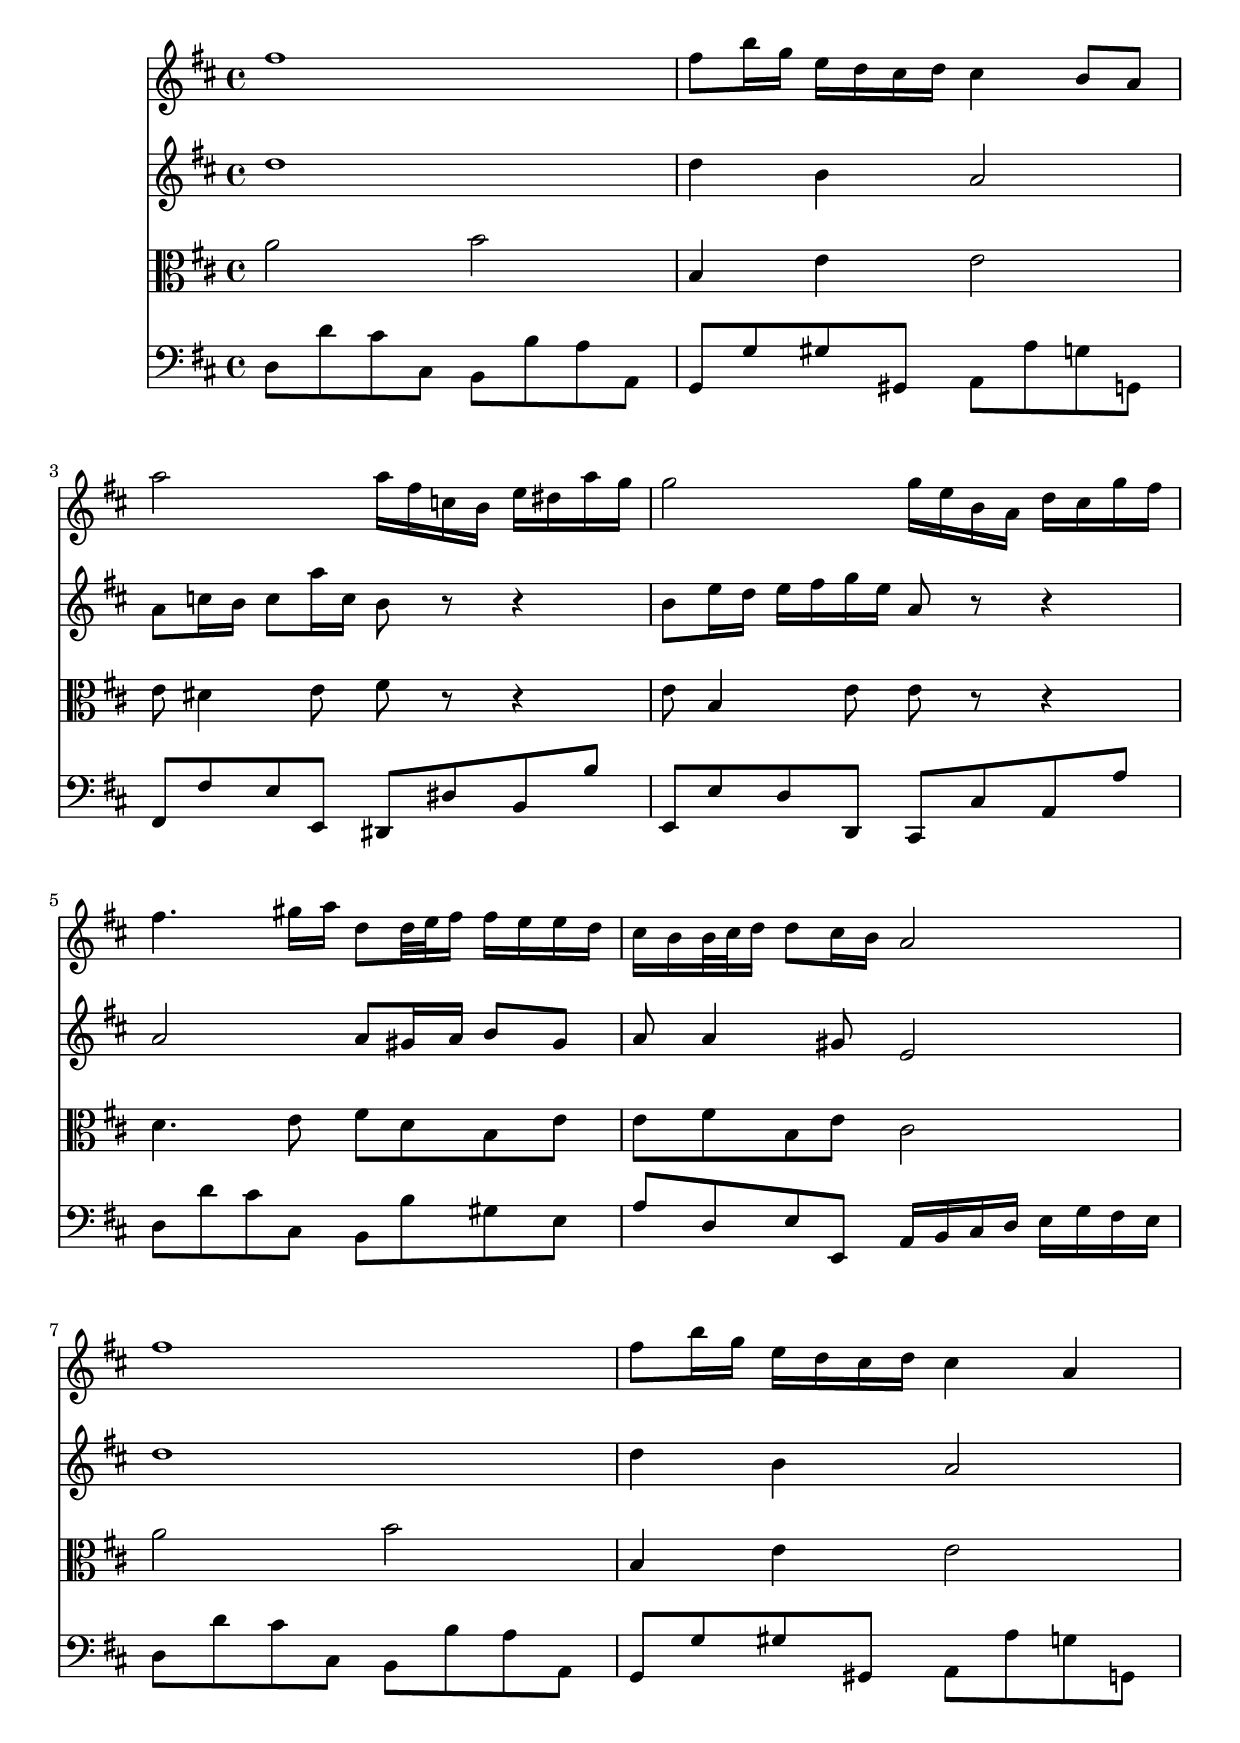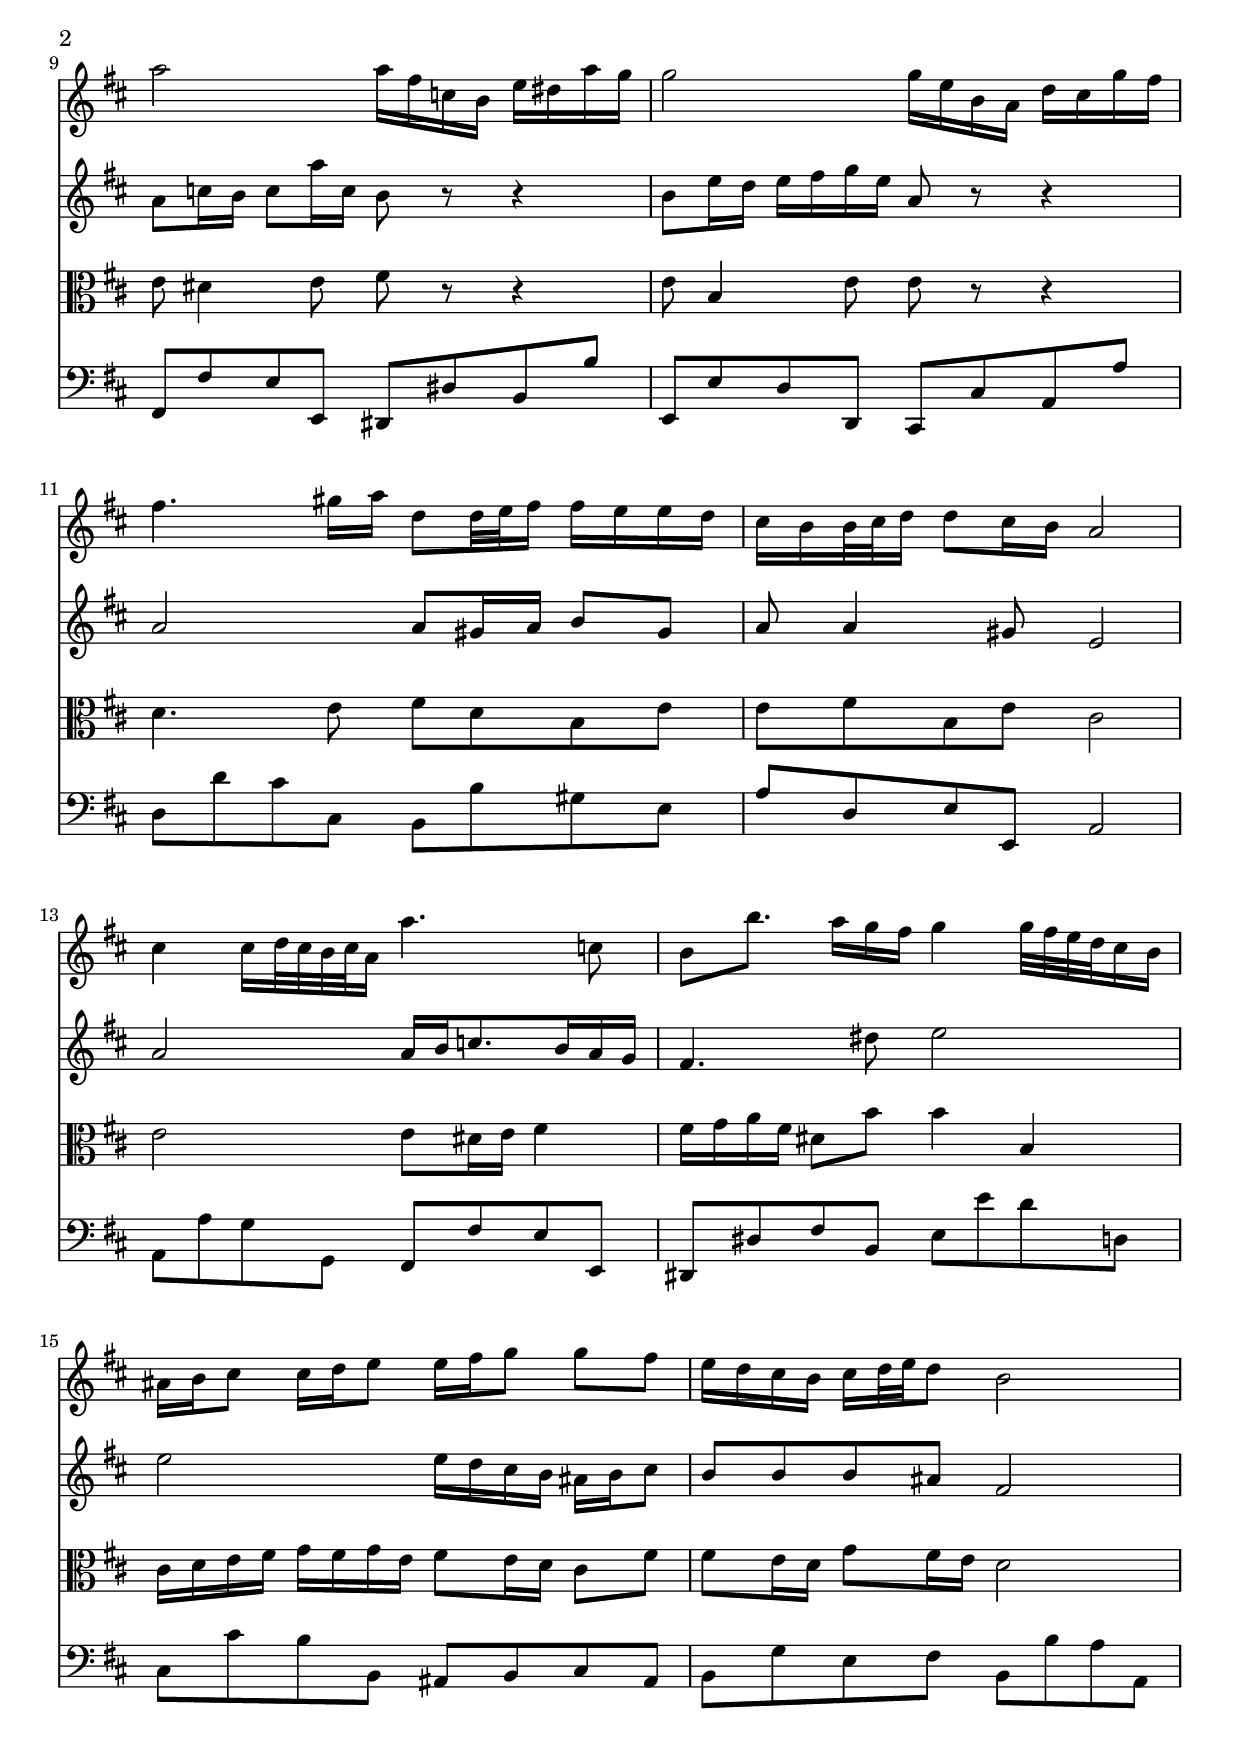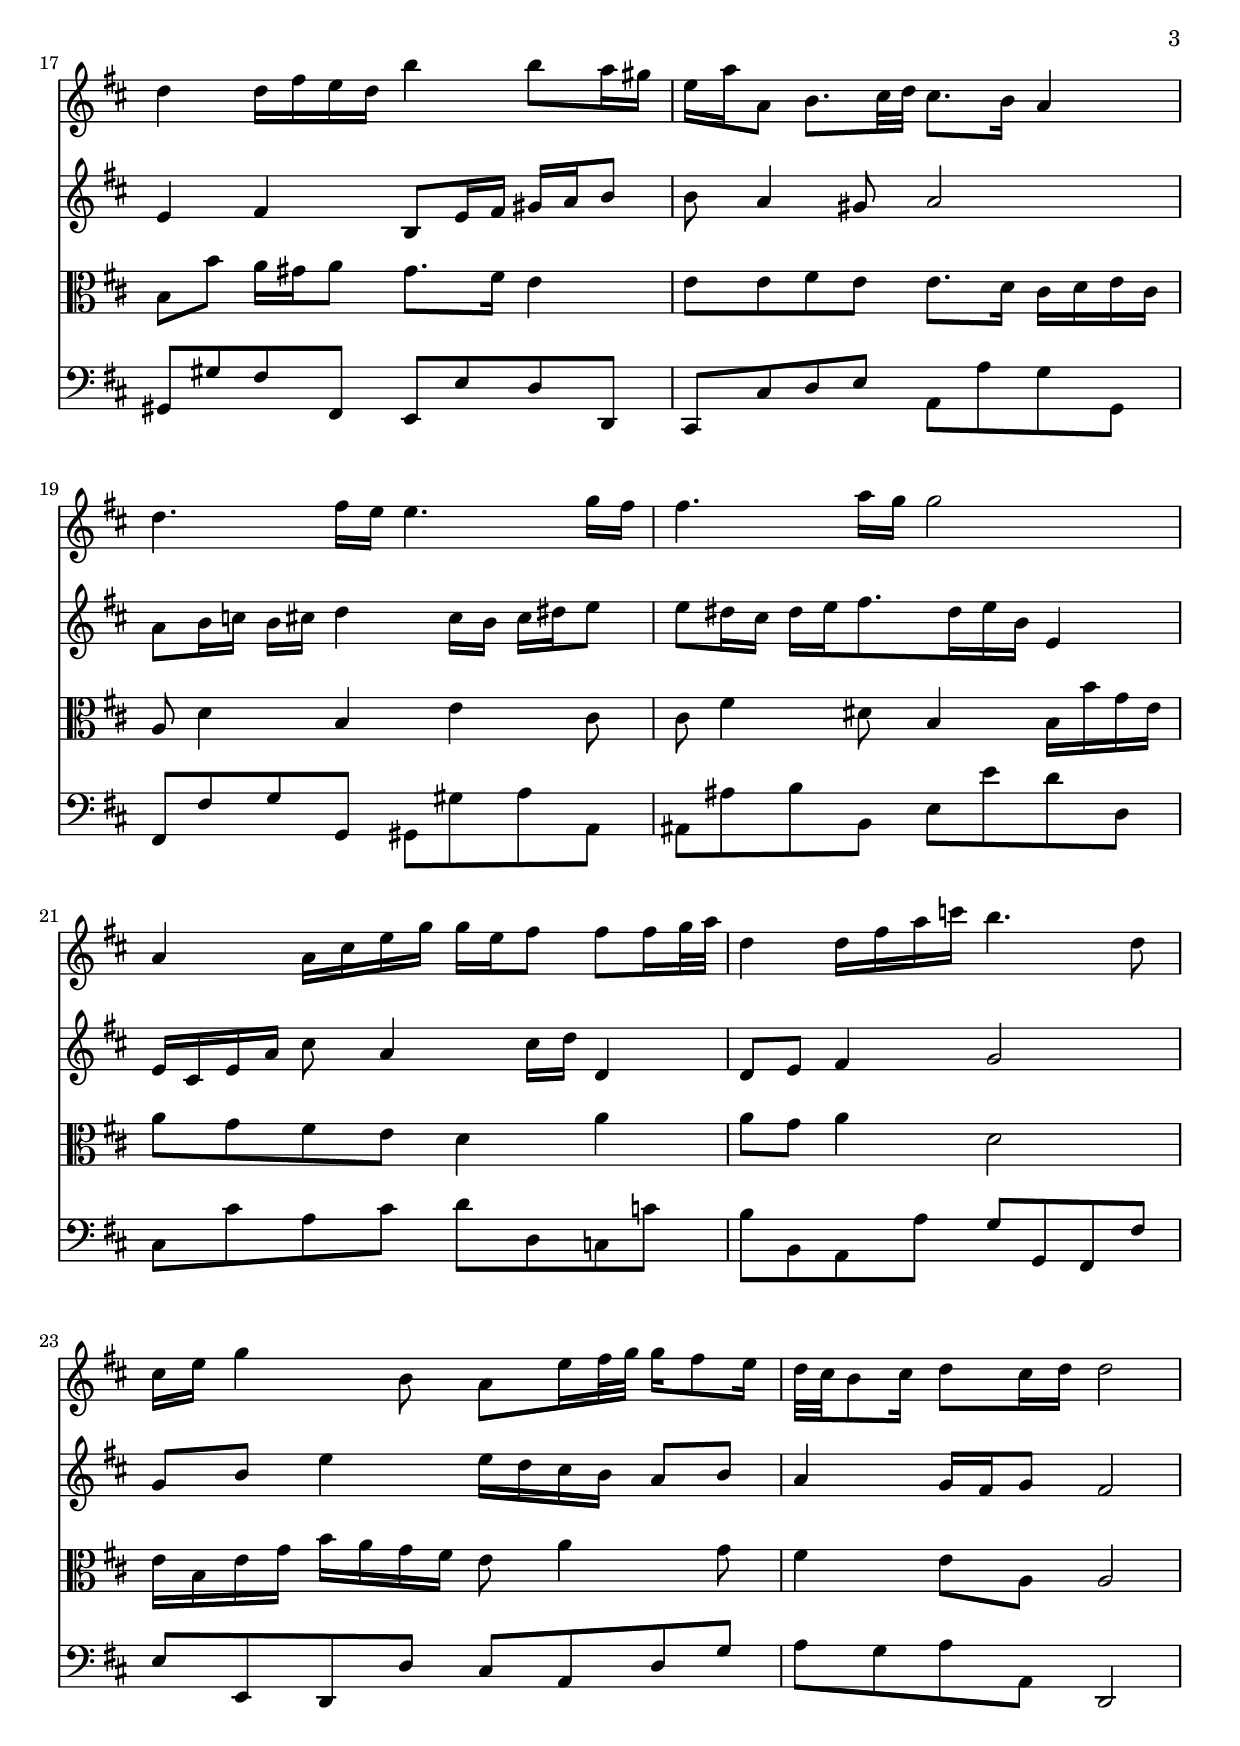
% JS Bach's Air on the G String (doesn't have liasons or other things.... have to develop support for it)

<<
\new Staff \relative c'' {
        \key d \major
        fis1
        
        fis8 b16 g e d cis d cis4 b8 a
        
        a'2a16 fis c b e dis a' g
        
        g2 g16 e b a d cis g' fis
        
        fis4. gis16 a d,8 d32 e fis16 fis e e d

        % first end
        cis b b32 cis d16 d8 cis16 b a2
        
        % repeat
        fis'1
        
        fis8 b16 g e d cis d cis4 a
        
        a'2 a16 fis c b e dis a' g
        
        g2 g16 e b a d cis g' fis
        
        fis4. gis16 a d,8 d32 e fis16 fis e e d
        
        %second end
        cis b b32 cis d16 d8 cis16 b a2
        
        % second part
        cis4 cis16 d32 cis b cis a16 a'4. c,8
        
        b b'8. a16 g fis g4 g32 fis e d cis16 b
        
        ais b cis8 cis16 d e8 e16 fis g8 g fis
        
        e16 d cis b cis d32 e d8 b2
        
        d4 d16 fis e d b'4 b8 a16 gis
        
        e a a,8 b8. cis32 d cis8. b16 a4
        
        d4. fis16 e e4. g16 fis
        
        fis4. a16 g g2
        
        a,4 a16 cis e g g e fis8 fis fis16 g32 a
        
        d,4 d16 fis a c  b4. d,8
        
        cis16 e g4 b,8 a e'16 fis32 g g16 fis8 e16
        
        d32 cis b8 cis16 d8 cis16 d d2
}

\new Staff \relative c'' {
        \key d \major
        d1
        
        d4 b a2
        
        a8 c16 b c8 a'16 c, b8 r r4
        
        b8 e16 d e fis g e a,8 r r4
        
        a2 a8 gis16 a b8 gis
        
        % first end
        a a4 gis8 e2
        
        % Repeat
        d'1
        
        d4 b a2
        
        a8 c16 b c8 a'16 c, b8 r r4
        
        b8 e16 d e fis g e a,8 r r4
        
        a2 a8 gis16 a b8 gis
        
        % second end
        a8 a4 gis8 e2
        
        % second part
        a2 a16 b c8. b16 a g
        
        fis4. dis'8 e2
        
        e e16 d cis b ais b cis8
        
        b b b ais fis2
        
        e4 fis b,8 e16 fis gis a b8
        
        b8 a4 gis8 a2
        
        a8 b16 c b cis d4 cis16 b cis dis e8
        
        e8 dis16 cis dis e fis8. dis16 e b e,4
        
        e16 cis e a cis8 a4 cis16 d d,4
        
        d8 e fis4 g2
        
        g8 b e4 e16 d cis b a8 b
        
        a4 g16 fis g8 fis2
        
}

\new Staff \relative c'' {
        \clef alto
        \key d \major
        a2 b
        
        b,4 e e2
        
        e8 dis4 e8 fis r r4
        
        e8 b4 e8 e r r4
        
        d4. e8 fis d b e
        
        % first end
        e fis b, e cis2
        
        % repeat
        a'2 b
        
        b,4 e e2
        
        e8 dis4 e8 fis r r4
        
        e8 b4 e8 e r r4
        
        d4. e8 fis d b e
        
        % second end
        e fis b, e cis2
        
        % second part
        e2 e8 dis16 e fis4
        
        fis16 g a fis dis8 b' b4 b,
        
        cis16 d e fis g fis g e fis8 e16 d cis8 fis
        
        fis8 e16 d g8 fis16 e d2
        
        b8 b' a16 gis a8 gis8. fis16 e4
        
        e8 e fis e e8. d16 cis d e cis
        
        a8 d4 b e cis8
        
        cis fis4 dis8 b4 b16 b' g e
        
        a8 g fis e d4 a'
        
        a8 g a4 d,2
        
        e16 b e g b a g fis e8 a4 g8
        
        fis4 e8 a, a2
        
}

\new Staff \relative c {
        \clef bass
        \key d \major
        d8 d' cis cis, b b' a a, 
        
        g g' gis gis, a a' g g,
        
        fis fis' e e, dis dis' b b'
        
        e,, e' d d, cis cis' a a'
        
        d, d' cis cis, b b' gis e
        
        % first end
        a d, e e, a16 b cis d e g fis e
        
        % repeat
        d8 d' cis cis, b b' a a, 
        
        g g' gis gis, a a' g g,
        
        fis fis' e e, dis dis' b b'
        
        e,, e' d d, cis cis' a a'
        
        d, d' cis cis, b b' gis e
        
        % second end
        a d, e e, a2
        
        % second part
        a8 a' g g, fis fis' e e,
        
        dis dis' fis b, e e' d d,
        
        cis cis' b b, ais b cis ais
        
        b g' e fis b, b' a a,
        
        gis gis' fis fis, e e' d d,
        
        cis cis' d e a, a' g g,
        
        fis fis' g g, gis gis' a a,
        
        ais ais' b b, e e' d d,
        
        cis cis' a cis d d, c c'
        
        b b, a a' g g, fis fis'
        
        e e, d d' cis a d g
        
        a g a a, d,2
        
        
        
}
>>
